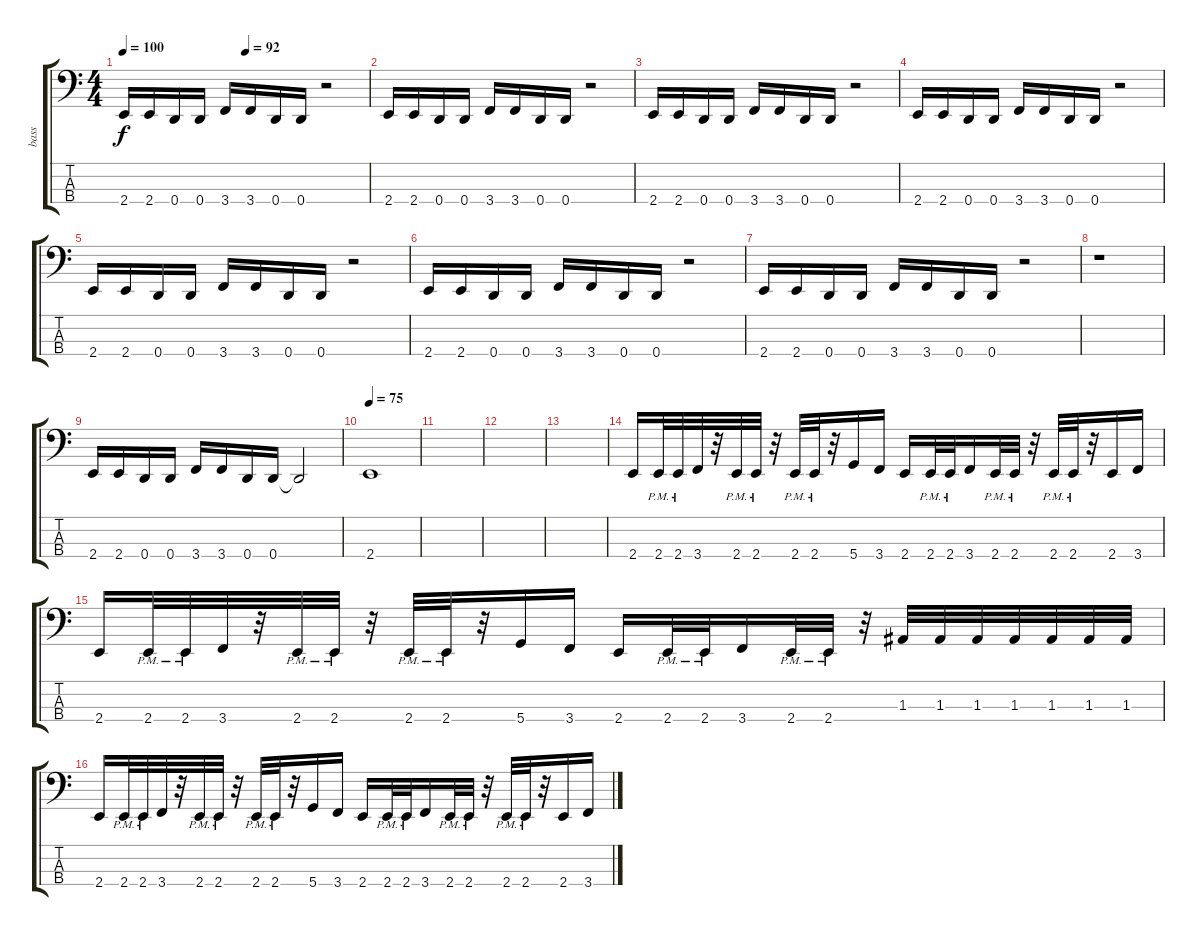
\track ("bass" "bass") {instrument electricbassfinger}
\staff {score tabs}
\tuning (G2 D2 A1 D1) {hide}
\ts (4 4)
\tempo 100
\tempo (92 0.5)
\clef f4
\ks c
2.4.16{dy f} 2.4.16 0.4.16 0.4.16 3.4.16 3.4.16 0.4.16 0.4.16 r.2 |
2.4.16 2.4.16 0.4.16 0.4.16 3.4.16 3.4.16 0.4.16 0.4.16 r.2 |
2.4.16 2.4.16 0.4.16 0.4.16 3.4.16 3.4.16 0.4.16 0.4.16 r.2 |
2.4.16 2.4.16 0.4.16 0.4.16 3.4.16 3.4.16 0.4.16 0.4.16 r.2 |
2.4.16 2.4.16 0.4.16 0.4.16 3.4.16 3.4.16 0.4.16 0.4.16 r.2 |
2.4.16 2.4.16 0.4.16 0.4.16 3.4.16 3.4.16 0.4.16 0.4.16 r.2 |
2.4.16 2.4.16 0.4.16 0.4.16 3.4.16 3.4.16 0.4.16 0.4.16 r.2 |
r.1 |
2.4.16 2.4.16 0.4.16 0.4.16 3.4.16 3.4.16 0.4.16 0.4.16 0.4{t}.2 |
\tempo 75
2.4.1 |
|
|
|
2.4.16 2.4{pm}.32 2.4{pm}.32 3.4.32 r.32 2.4{pm}.32 2.4{pm}.32 r.32 2.4{pm}.32 2.4{pm}.32 r.32 5.4.16 3.4.16 2.4.16 2.4{pm}.32 2.4{pm}.32 3.4.16 2.4{pm}.32 2.4{pm}.32 r.32 2.4{pm}.32 2.4{pm}.32 r.32 2.4.16 3.4.16 |
2.4.16 2.4{pm}.32 2.4{pm}.32 3.4.32 r.32 2.4{pm}.32 2.4{pm}.32 r.32 2.4{pm}.32 2.4{pm}.32 r.32 5.4.16 3.4.16 2.4.16 2.4{pm}.32 2.4{pm}.32 3.4.16 2.4{pm}.32 2.4{pm}.32 r.32 1.3.32 1.3.32 1.3.32 1.3.32 1.3.32 1.3.32 1.3.32 |
2.4.16 2.4{pm}.32 2.4{pm}.32 3.4.32 r.32 2.4{pm}.32 2.4{pm}.32 r.32 2.4{pm}.32 2.4{pm}.32 r.32 5.4.16 3.4.16 2.4.16 2.4{pm}.32 2.4{pm}.32 3.4.16 2.4{pm}.32 2.4{pm}.32 r.32 2.4{pm}.32 2.4{pm}.32 r.32 2.4.16 3.4.16
